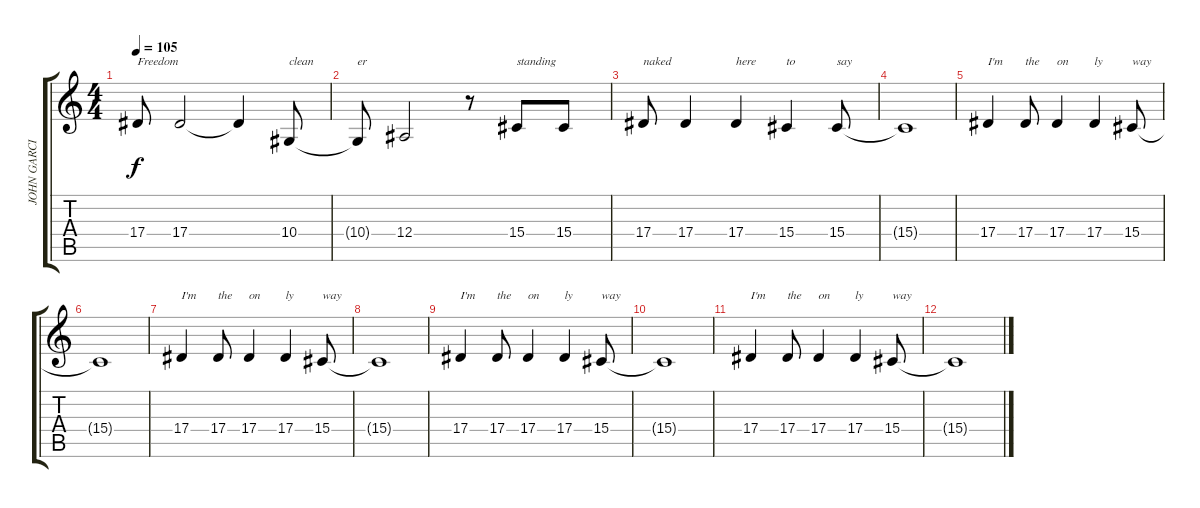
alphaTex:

\track ("JOHN GARCIA" "JOHN GARCI") {instrument synthvoice}
\staff {score tabs}
\tuning (C4 G3 Eb3 Bb2 F2 C2) {hide}
\ts (4 4)
\tempo 105
\clef g2
\ks c
17.4.8{txt "Freedom" dy f} 17.4.2 17.4{t}.4 10.4.8{txt "clean"} |
10.4{t}.8{txt "er"} 12.4.2 r.8 15.4.8{txt "standing"} 15.4.8 |
17.4.8{txt "naked"} 17.4.4 17.4.4{txt "here"} 15.4.4{txt "to"} 15.4.8{txt "say"} |
15.4{t}.1 |
17.4.4{txt "I'm"} 17.4.8{txt "the"} 17.4.4{txt "on"} 17.4.4{txt "ly"} 15.4.8{txt "way"} |
15.4{t}.1 |
17.4.4{txt "I'm"} 17.4.8{txt "the"} 17.4.4{txt "on"} 17.4.4{txt "ly"} 15.4.8{txt "way"} |
15.4{t}.1 |
17.4.4{txt "I'm"} 17.4.8{txt "the"} 17.4.4{txt "on"} 17.4.4{txt "ly"} 15.4.8{txt "way"} |
15.4{t}.1 |
17.4.4{txt "I'm"} 17.4.8{txt "the"} 17.4.4{txt "on"} 17.4.4{txt "ly"} 15.4.8{txt "way"} |
15.4{t}.1
